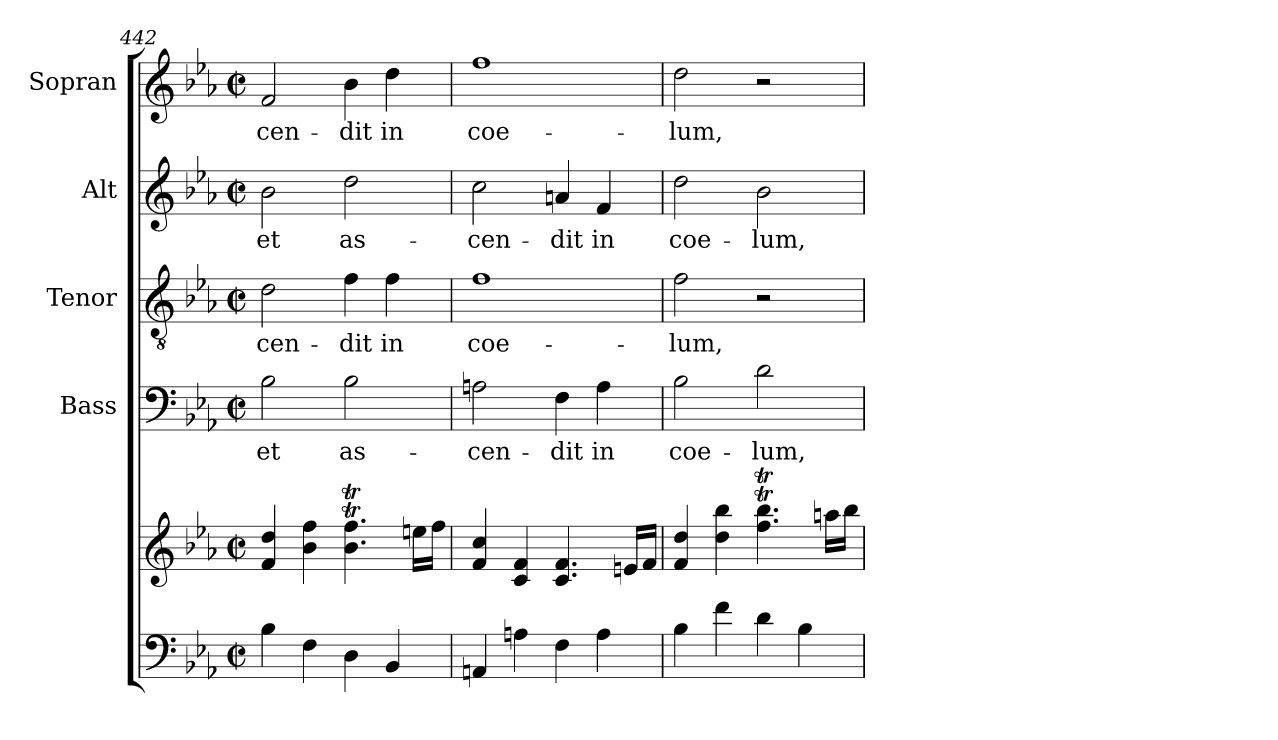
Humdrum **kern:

**kern	**kern	**kern	**text	**kern	**text	**kern	**text	**kern	**text
*part5	*part5	*part4	*part4	*part3	*part3	*part2	*part2	*part1	*part1
*staff6	*staff5	*staff4	*staff4	*staff3	*staff3	*staff2	*staff2	*staff1	*staff1
*	*	*I"Bass	*	*I"Tenor	*	*I"Alt	*	*I"Sopran	*
*	*	*I'B.	*	*I'T.	*	*I'A.	*	*I'S.	*
!!LO:LB:g=z
*clefF4	*clefG2	*clefF4	*	*clefGv2	*	*clefG2	*	*clefG2	*
*k[b-e-a-]	*k[b-e-a-]	*k[b-e-a-]	*	*k[b-e-a-]	*	*k[b-e-a-]	*	*k[b-e-a-]	*
*E-:	*E-:	*E-:	*	*E-:	*	*E-:	*	*E-:	*
*M2/2	*M2/2	*M2/2	*	*M2/2	*	*M2/2	*	*M2/2	*
*met(c|)	*met(c|)	*met(c|)	*	*met(c|)	*	*met(c|)	*	*met(c|)	*
=442	=442	=442	=442	=442	=442	=442	=442	=442	=442
!	!	!	!LO:LY:b	!	!LO:LY:b	!	!LO:LY:b	!	!LO:LY:b
4B-\	4f/ 4dd/	2B-\	et	2d\	-cen-	2b-\	et	2f/	-cen-
4F\	4b-\ 4ff\	.	.	.	.	.	.	.	.
!	!	!	!LO:LY:b	!	!LO:LY:b	!	!LO:LY:b	!	!LO:LY:b
4D\	4.b-\T 4.ff\T	2B-\	as-	4f\	-dit	2dd\	as-	4b-\	-dit
!	!	!	!	!	!LO:LY:b	!	!	!	!LO:LY:b
4BB-/	.	.	.	4f\	in	.	.	4dd\	in
.	16een\LL	.	.	.	.	.	.	.	.
.	16ff\JJ	.	.	.	.	.	.	.	.
=443	=443	=443	=443	=443	=443	=443	=443	=443	=443
!	!	!	!LO:LY:b	!	!LO:LY:b	!	!LO:LY:b	!	!LO:LY:b
4AAn/	4f/ 4cc/	2An\	-cen-	1f	coe-	2cc\	-cen-	1ff	coe-
4An\	4c/ 4f/	.	.	.	.	.	.	.	.
!	!	!	!LO:LY:b	!	!	!	!LO:LY:b	!	!
4F\	4.c/ 4.f/	4F\	-dit	.	.	4an/	-dit	.	.
!	!	!	!LO:LY:b	!	!	!	!LO:LY:b	!	!
4A\	.	4A\	in	.	.	4f/	in	.	.
.	16en/LL	.	.	.	.	.	.	.	.
.	16f/JJ	.	.	.	.	.	.	.	.
=444	=444	=444	=444	=444	=444	=444	=444	=444	=444
!	!	!	!LO:LY:b	!	!LO:LY:b	!	!LO:LY:b	!	!LO:LY:b
4B-\	4f/ 4dd/	2B-\	coe-	2f\	-lum,	2dd\	coe-	2dd\	-lum,
4f\	4dd\ 4bb-\	.	.	.	.	.	.	.	.
!	!	!	!LO:LY:b	!	!	!	!LO:LY:b	!	!
4d\	4.ff\T 4.bb-\T	2d\	-lum,	2r	.	2b-\	-lum,	2r	.
4B-\	.	.	.	.	.	.	.	.	.
.	16aan\LL	.	.	.	.	.	.	.	.
.	16bb-\JJ	.	.	.	.	.	.	.	.
=	=	=	=	=	=	=	=	=	=
*-	*-	*-	*-	*-	*-	*-	*-	*-	*-
